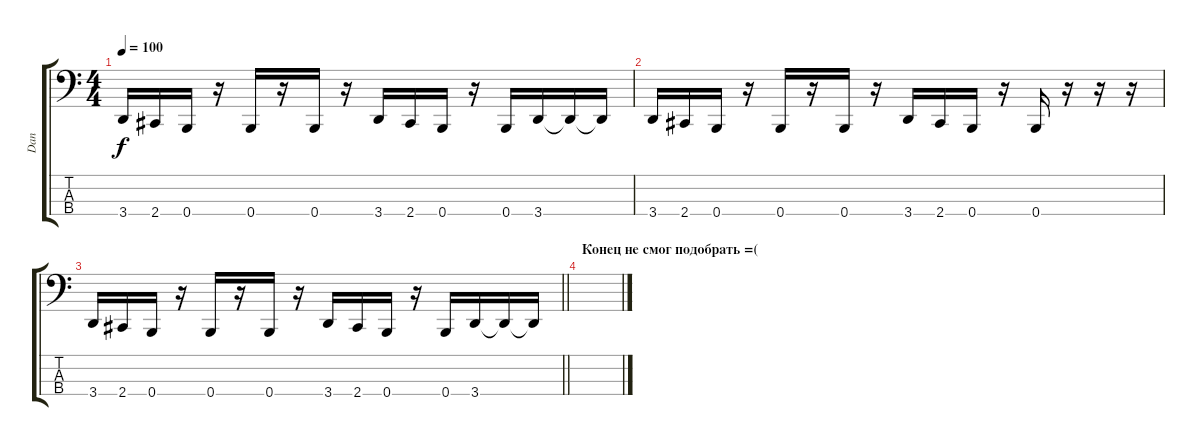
\track ("Dan" "Dan") {instrument electricbassfinger}
\staff {score tabs}
\tuning (E2 B1 Gb1 B0) {hide}
\ts (4 4)
\tempo 100
\clef f4
\ks c
3.4.16{dy f} 2.4.16 0.4.16 r.16 0.4.16 r.16 0.4.16 r.16 3.4.16 2.4.16 0.4.16 r.16 0.4.16 3.4.16 3.4{t}.16 3.4{t}.16 |
3.4.16 2.4.16 0.4.16 r.16 0.4.16 r.16 0.4.16 r.16 3.4.16 2.4.16 0.4.16 r.16 0.4.16 r.16 r.16 r.16 |
\barLineRight lightlight
3.4.16 2.4.16 0.4.16 r.16 0.4.16 r.16 0.4.16 r.16 3.4.16 2.4.16 0.4.16 r.16 0.4.16 3.4.16 3.4{t}.16 3.4{t}.16 |
\section ("" "Конец не смог подобрать =(")
